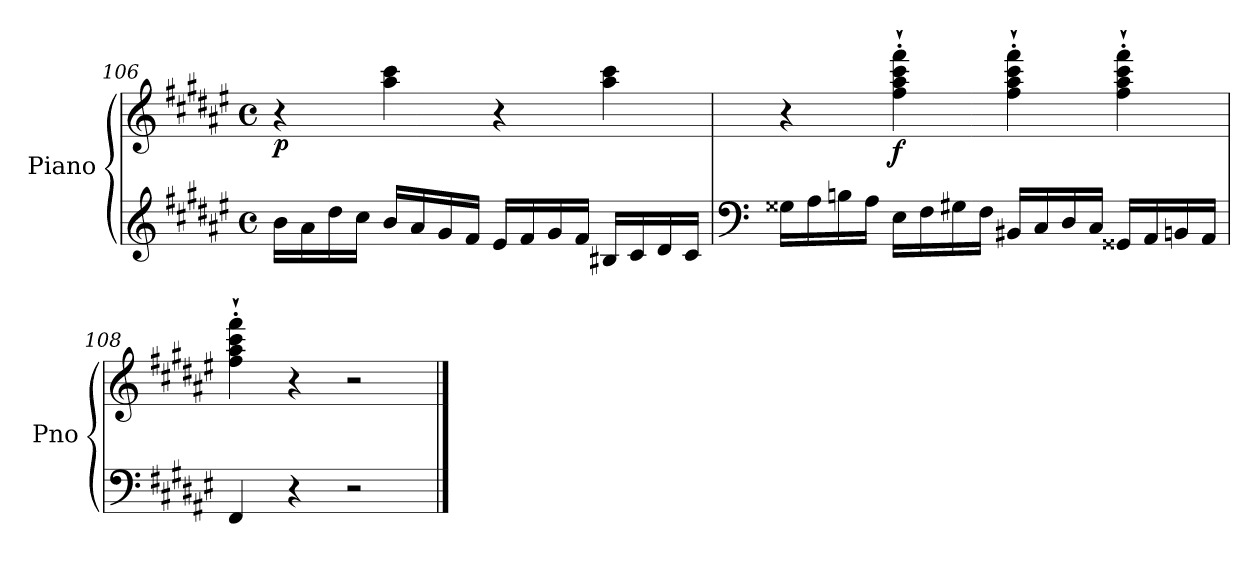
**kern	**kern	**dynam
*part1	*part1	*part1
*staff2	*staff1	*staff1/2
*I"Piano	*	*
*I'Pno	*	*
*clefG2	*clefG2	*
*k[f#c#g#d#a#e#]	*k[f#c#g#d#a#e#]	*
*M4/4	*M4/4	*
*met(c)	*met(c)	*
=106	=106	=106
!	!	!LO:DY:b
16b\LL	4r	p
16a#\	.	.
16dd#\	.	.
16cc#\JJ	.	.
16b/LL	4aa#\ 4ccc#\	.
16a#/	.	.
16g#/	.	.
16f#/JJ	.	.
16e#/LL	4r	.
16f#/	.	.
16g#/	.	.
16f#/JJ	.	.
16B#X/LL	4aa#\ 4ccc#\	.
16c#/	.	.
16d#/	.	.
16c#/JJ	.	.
!!LO:LB:g=z
=107	=107	=107
*clefF4	*	*
16G##X\LL	4r	.
16A#\	.	.
16Bn\	.	.
16A#\JJ	.	.
!	!	!LO:DY:b
16E#\LL	4ff#\'` 4aa#\'` 4ccc#\'` 4fff#\'`	f
16F#\	.	.
16G#X\	.	.
16F#\JJ	.	.
16BB#X/LL	4ff#\'` 4aa#\'` 4ccc#\'` 4fff#\'`	.
16C#/	.	.
16D#/	.	.
16C#/JJ	.	.
16GG##X/LL	4ff#\'` 4aa#\'` 4ccc#\'` 4fff#\'`	.
16AA#/	.	.
16BBn/	.	.
16AA#/JJ	.	.
=108	=108	=108
4FF#/	4ff#\'` 4aa#\'` 4ccc#\'` 4fff#\'`	.
4r	4r	.
2r	2r	.
==	==	==
*-	*-	*-
